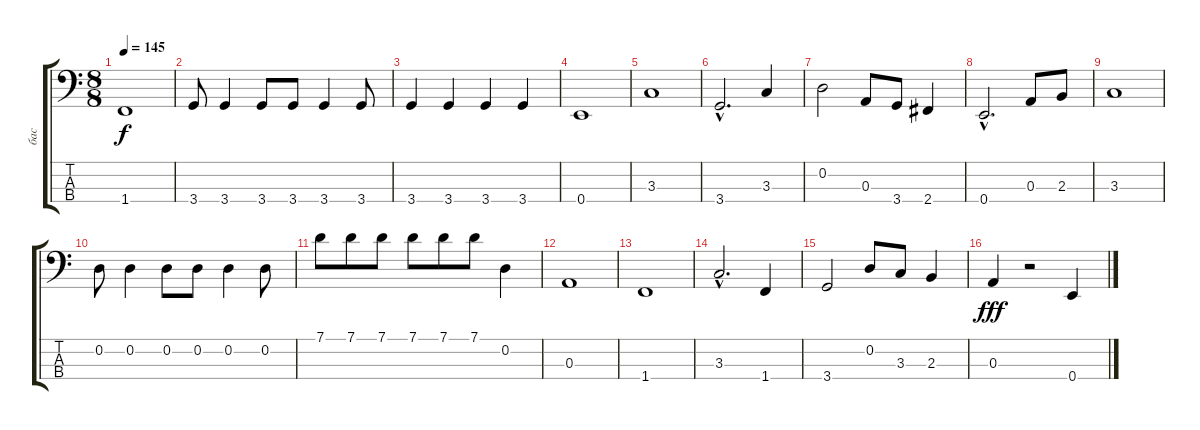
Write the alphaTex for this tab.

\track ("бас" "бас") {instrument electricbassfinger}
\staff {score tabs}
\tuning (G2 D2 A1 E1) {hide}
\ts (8 8)
\tempo 145
\clef f4
\ks c
1.4.1{dy f} |
3.4.8 3.4.4 3.4.8 3.4.8 3.4.4 3.4.8 |
3.4.4 3.4.4 3.4.4 3.4.4 |
0.4.1 |
3.3.1 |
3.4{hac}.2{d} 3.3.4 |
0.2.2 0.3.8 3.4.8 2.4.4 |
0.4{hac}.2{d} 0.3.8 2.3.8 |
3.3.1 |
0.2.8 0.2.4 0.2.8 0.2.8 0.2.4 0.2.8 |
7.1.8 7.1.8 7.1.8 7.1.8 7.1.8 7.1.8 0.2.4 |
0.3.1 |
1.4.1 |
3.3{hac}.2{d} 1.4.4 |
3.4.2 0.2.8 3.3.8 2.3.4 |
0.3.4{dy fff} r.2 0.4.4
